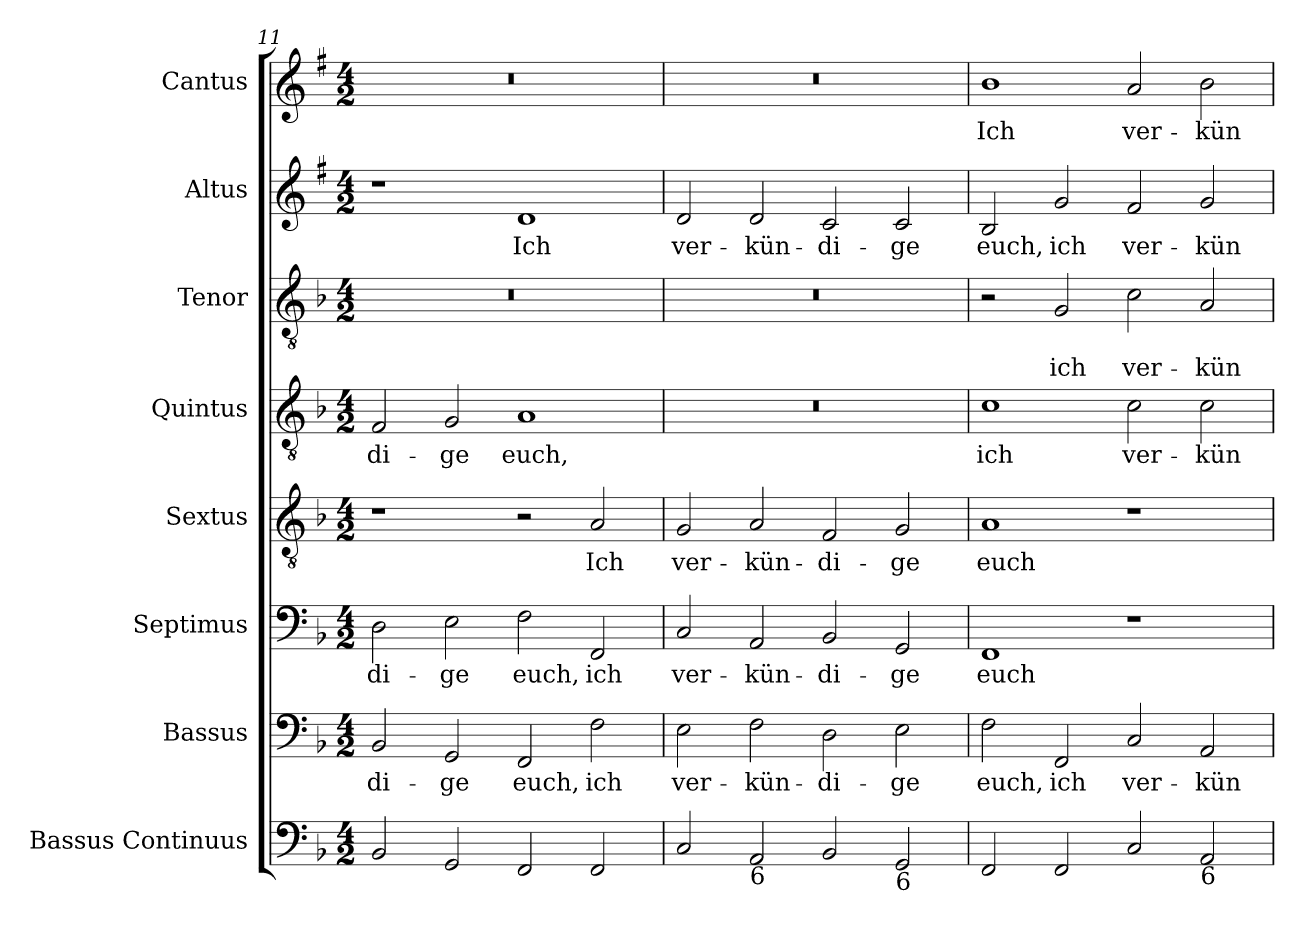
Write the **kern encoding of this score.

**kern	**kern	**text	**kern	**text	**kern	**text	**kern	**text	**kern	**text	**text	**kern	**text	**kern	**text
*part8	*part7	*part7	*part6	*part6	*part5	*part5	*part4	*part4	*part3	*part3	*part3	*part2	*part2	*part1	*part1
*staff8	*staff7	*staff7	*staff6	*staff6	*staff5	*staff5	*staff4	*staff4	*staff3	*staff3	*staff3	*staff2	*staff2	*staff1	*staff1
*I"Bassus Continuus	*I"Bassus	*	*I"Septimus	*	*I"Sextus	*	*I"Quintus	*	*I"Tenor	*	*	*I"Altus	*	*I"Cantus	*
*I'Bsn	*	*	*	*	*	*	*	*	*	*	*	*	*	*	*
*clefF4	*clefF4	*	*clefF4	*	*clefGv2	*	*clefGv2	*	*clefGv2	*	*	*clefG2	*	*clefG2	*
*	*	*	*	*	*	*	*	*	*	*	*	*ITrd1c2	*	*ITrd1c2	*
*k[b-]	*k[b-]	*	*k[b-]	*	*k[b-]	*	*k[b-]	*	*k[b-]	*	*	*k[b-]	*	*k[b-]	*
*F:	*F:	*	*F:	*	*F:	*	*F:	*	*F:	*	*	*F:	*	*F:	*
*M4/2	*M4/2	*	*M4/2	*	*M4/2	*	*M4/2	*	*M4/2	*	*	*M4/2	*	*M4/2	*
=11	=11	=11	=11	=11	=11	=11	=11	=11	=11	=11	=11	=11	=11	=11	=11
!	!	!LO:LY:b	!	!LO:LY:b	!	!	!	!LO:LY:b	!	!	!	!	!	!	!
2BB-	2BB-	-di-	2D	-di-	1r	.	2F	-di-	0r	.	.	1r	.	0r	.
!	!	!LO:LY:b	!	!LO:LY:b	!	!	!	!LO:LY:b	!	!	!	!	!	!	!
2GG	2GG	-ge	2E	-ge	.	.	2G	-ge	.	.	.	.	.	.	.
!	!	!LO:LY:b	!	!LO:LY:b	!	!	!	!LO:LY:b	!	!	!	!	!LO:LY:b	!	!
2FF	2FF	euch,	2F	euch,	2r	.	1A	euch,	.	.	.	1c	Ich	.	.
!	!	!LO:LY:b	!	!LO:LY:b	!	!LO:LY:b	!	!	!	!	!	!	!	!	!
2FF	2F	ich	2FF	ich	2A	Ich	.	.	.	.	.	.	.	.	.
=12	=12	=12	=12	=12	=12	=12	=12	=12	=12	=12	=12	=12	=12	=12	=12
!	!	!LO:LY:b	!	!LO:LY:b	!	!LO:LY:b	!	!	!	!	!	!	!LO:LY:b	!	!
2C	2E	ver-	2C	ver-	2G	ver-	0r	.	0r	.	.	2c	ver-	0r	.
!LO:TX:b:t=6	!	!	!	!	!	!	!	!	!	!	!	!	!	!	!
!	!	!LO:LY:b	!	!LO:LY:b	!	!LO:LY:b	!	!	!	!	!	!	!LO:LY:b	!	!
2AA	2F	-kün-	2AA	-kün-	2A	-kün-	.	.	.	.	.	2c	-kün-	.	.
!	!	!LO:LY:b	!	!LO:LY:b	!	!LO:LY:b	!	!	!	!	!	!	!LO:LY:b	!	!
2BB-	2D	-di-	2BB-	-di-	2F	-di-	.	.	.	.	.	2B-	-di-	.	.
!LO:TX:b:t=6	!	!	!	!	!	!	!	!	!	!	!	!	!	!	!
!	!	!LO:LY:b	!	!LO:LY:b	!	!LO:LY:b	!	!	!	!	!	!	!LO:LY:b	!	!
2GG	2E	-ge	2GG	-ge	2G	-ge	.	.	.	.	.	2B-	-ge	.	.
=13	=13	=13	=13	=13	=13	=13	=13	=13	=13	=13	=13	=13	=13	=13	=13
!	!	!LO:LY:b	!	!LO:LY:b	!	!LO:LY:b	!	!LO:LY:b	!	!	!	!	!LO:LY:b	!	!LO:LY:b
2FF	2F	euch,	1FF	euch	1A	euch	1c	ich	2r	.	.	2A	euch,	1a	Ich
!	!	!LO:LY:b	!	!	!	!	!	!	!	!	!LO:LY:b	!	!LO:LY:b	!	!
2FF	2FF	ich	.	.	.	.	.	.	2G	.	ich	2f	ich	.	.
!	!	!LO:LY:b	!	!	!	!	!	!LO:LY:b	!	!	!LO:LY:b	!	!LO:LY:b	!	!LO:LY:b
2C	2C	ver-	1r	.	1r	.	2c	ver-	2c	.	ver-	2e	ver-	2g	ver-
!LO:TX:b:t=6	!	!	!	!	!	!	!	!	!	!	!	!	!	!	!
!	!	!LO:LY:b	!	!	!	!	!	!LO:LY:b	!	!	!LO:LY:b	!	!LO:LY:b	!	!LO:LY:b
2AA	2AA	-kün-	.	.	.	.	2c	-kün-	2A	.	-kün-	2f	-kün-	2a	-kün-
=	=	=	=	=	=	=	=	=	=	=	=	=	=	=	=
*-	*-	*-	*-	*-	*-	*-	*-	*-	*-	*-	*-	*-	*-	*-	*-
